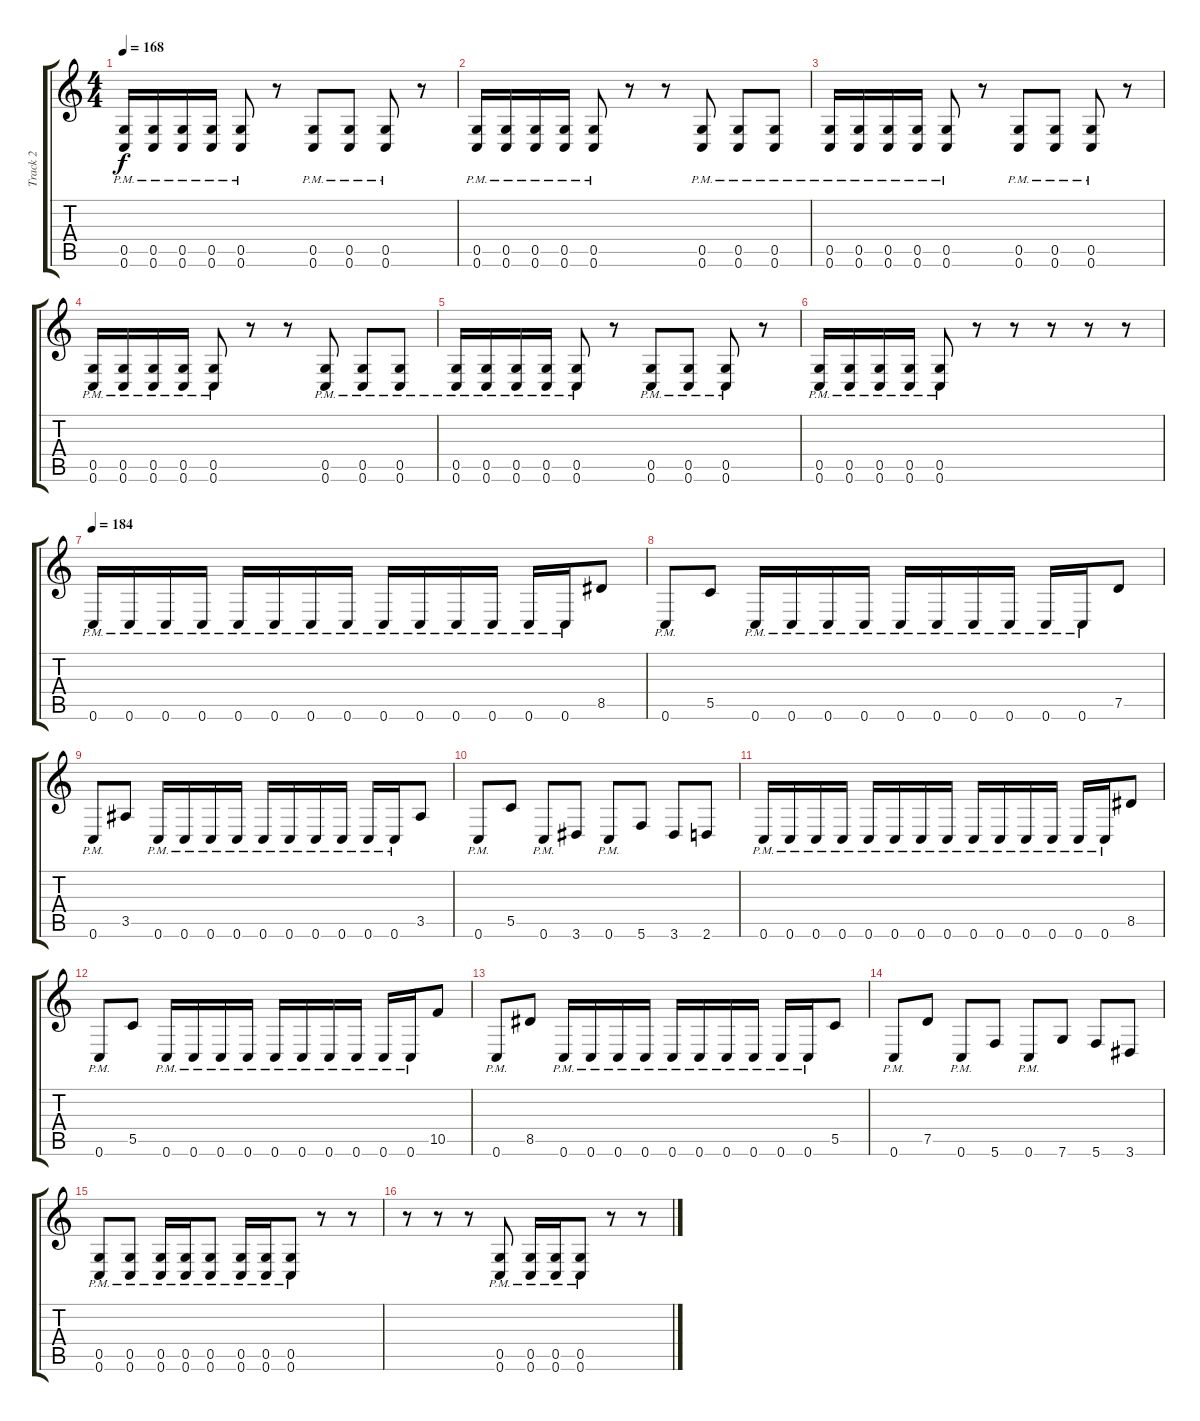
\track ("Track 2" "Track 2") {instrument distortionguitar}
\staff {score tabs}
\tuning (D4 A3 F3 C3 G2 C2) {hide}
\ts (4 4)
\tempo 168
\clef g2
\ks c
(0.5{pm} 0.6{pm}).16{dy f} (0.5{pm} 0.6{pm}).16 (0.5{pm} 0.6{pm}).16 (0.5{pm} 0.6{pm}).16 (0.5{pm} 0.6{pm}).8 r.8 (0.5{pm} 0.6{pm}).8 (0.5{pm} 0.6{pm}).8 (0.5{pm} 0.6{pm}).8 r.8 |
(0.5{pm} 0.6{pm}).16 (0.5{pm} 0.6{pm}).16 (0.5{pm} 0.6{pm}).16 (0.5{pm} 0.6{pm}).16 (0.5{pm} 0.6{pm}).8 r.8 r.8 (0.5{pm} 0.6{pm}).8 (0.5{pm} 0.6{pm}).8 (0.5{pm} 0.6{pm}).8 |
(0.5{pm} 0.6{pm}).16 (0.5{pm} 0.6{pm}).16 (0.5{pm} 0.6{pm}).16 (0.5{pm} 0.6{pm}).16 (0.5{pm} 0.6{pm}).8 r.8 (0.5{pm} 0.6{pm}).8 (0.5{pm} 0.6{pm}).8 (0.5{pm} 0.6{pm}).8 r.8 |
(0.5{pm} 0.6{pm}).16 (0.5{pm} 0.6{pm}).16 (0.5{pm} 0.6{pm}).16 (0.5{pm} 0.6{pm}).16 (0.5{pm} 0.6{pm}).8 r.8 r.8 (0.5{pm} 0.6{pm}).8 (0.5{pm} 0.6{pm}).8 (0.5{pm} 0.6{pm}).8 |
(0.5{pm} 0.6{pm}).16 (0.5{pm} 0.6{pm}).16 (0.5{pm} 0.6{pm}).16 (0.5{pm} 0.6{pm}).16 (0.5{pm} 0.6{pm}).8 r.8 (0.5{pm} 0.6{pm}).8 (0.5{pm} 0.6{pm}).8 (0.5{pm} 0.6{pm}).8 r.8 |
(0.5{pm} 0.6{pm}).16 (0.5{pm} 0.6{pm}).16 (0.5{pm} 0.6{pm}).16 (0.5{pm} 0.6{pm}).16 (0.5{pm} 0.6{pm}).8 r.8 r.8 r.8 r.8 r.8 |
\tempo 184
0.6{pm}.16 0.6{pm}.16 0.6{pm}.16 0.6{pm}.16 0.6{pm}.16 0.6{pm}.16 0.6{pm}.16 0.6{pm}.16 0.6{pm}.16 0.6{pm}.16 0.6{pm}.16 0.6{pm}.16 0.6{pm}.16 0.6{pm}.16 8.5.8 |
0.6{pm}.8 5.5.8 0.6{pm}.16 0.6{pm}.16 0.6{pm}.16 0.6{pm}.16 0.6{pm}.16 0.6{pm}.16 0.6{pm}.16 0.6{pm}.16 0.6{pm}.16 0.6{pm}.16 7.5.8 |
0.6{pm}.8 3.5.8 0.6{pm}.16 0.6{pm}.16 0.6{pm}.16 0.6{pm}.16 0.6{pm}.16 0.6{pm}.16 0.6{pm}.16 0.6{pm}.16 0.6{pm}.16 0.6{pm}.16 3.5.8 |
0.6{pm}.8 5.5.8 0.6{pm}.8 3.6.8 0.6{pm}.8 5.6.8 3.6.8 2.6.8 |
0.6{pm}.16 0.6{pm}.16 0.6{pm}.16 0.6{pm}.16 0.6{pm}.16 0.6{pm}.16 0.6{pm}.16 0.6{pm}.16 0.6{pm}.16 0.6{pm}.16 0.6{pm}.16 0.6{pm}.16 0.6{pm}.16 0.6{pm}.16 8.5.8 |
0.6{pm}.8 5.5.8 0.6{pm}.16 0.6{pm}.16 0.6{pm}.16 0.6{pm}.16 0.6{pm}.16 0.6{pm}.16 0.6{pm}.16 0.6{pm}.16 0.6{pm}.16 0.6{pm}.16 10.5.8 |
0.6{pm}.8 8.5.8 0.6{pm}.16 0.6{pm}.16 0.6{pm}.16 0.6{pm}.16 0.6{pm}.16 0.6{pm}.16 0.6{pm}.16 0.6{pm}.16 0.6{pm}.16 0.6{pm}.16 5.5.8 |
0.6{pm}.8 7.5.8 0.6{pm}.8 5.6.8 0.6{pm}.8 7.6.8 5.6.8 3.6.8 |
(0.5{pm} 0.6{pm}).8 (0.5{pm} 0.6{pm}).8 (0.5{pm} 0.6{pm}).16 (0.5{pm} 0.6{pm}).16 (0.5{pm} 0.6{pm}).8 (0.5{pm} 0.6{pm}).16 (0.5{pm} 0.6{pm}).16 (0.5{pm} 0.6{pm}).8 r.8 r.8 |
r.8 r.8 r.8 (0.5{pm} 0.6{pm}).8 (0.5{pm} 0.6{pm}).16 (0.5{pm} 0.6{pm}).16 (0.5{pm} 0.6{pm}).8 r.8 r.8
